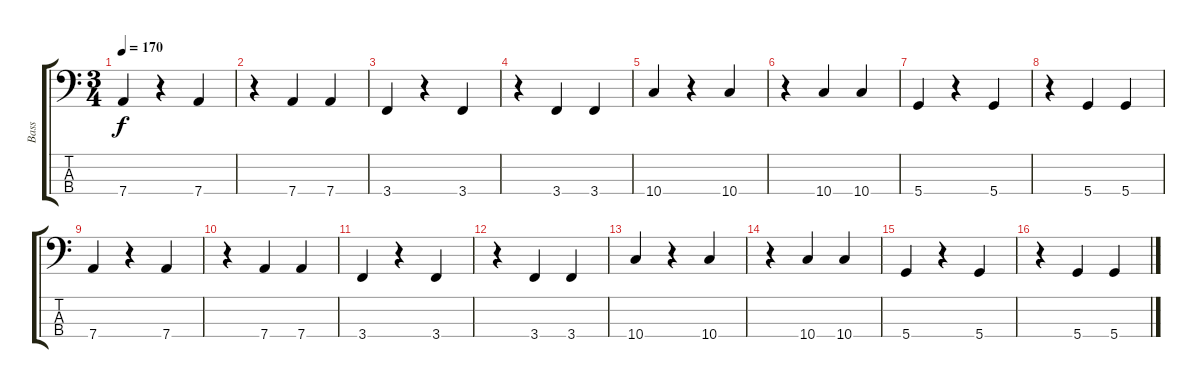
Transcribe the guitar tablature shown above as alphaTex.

\track ("Bass" "Bass") {instrument electricbassfinger}
\staff {score tabs}
\tuning (G2 D2 A1 D1) {hide}
\ts (3 4)
\tempo 170
\clef f4
\ks c
7.4.4{dy f} r.4 7.4.4 |
r.4 7.4.4 7.4.4 |
3.4.4 r.4 3.4.4 |
r.4 3.4.4 3.4.4 |
10.4.4 r.4 10.4.4 |
r.4 10.4.4 10.4.4 |
5.4.4 r.4 5.4.4 |
r.4 5.4.4 5.4.4 |
7.4.4 r.4 7.4.4 |
r.4 7.4.4 7.4.4 |
3.4.4 r.4 3.4.4 |
r.4 3.4.4 3.4.4 |
10.4.4 r.4 10.4.4 |
r.4 10.4.4 10.4.4 |
5.4.4 r.4 5.4.4 |
r.4 5.4.4 5.4.4
